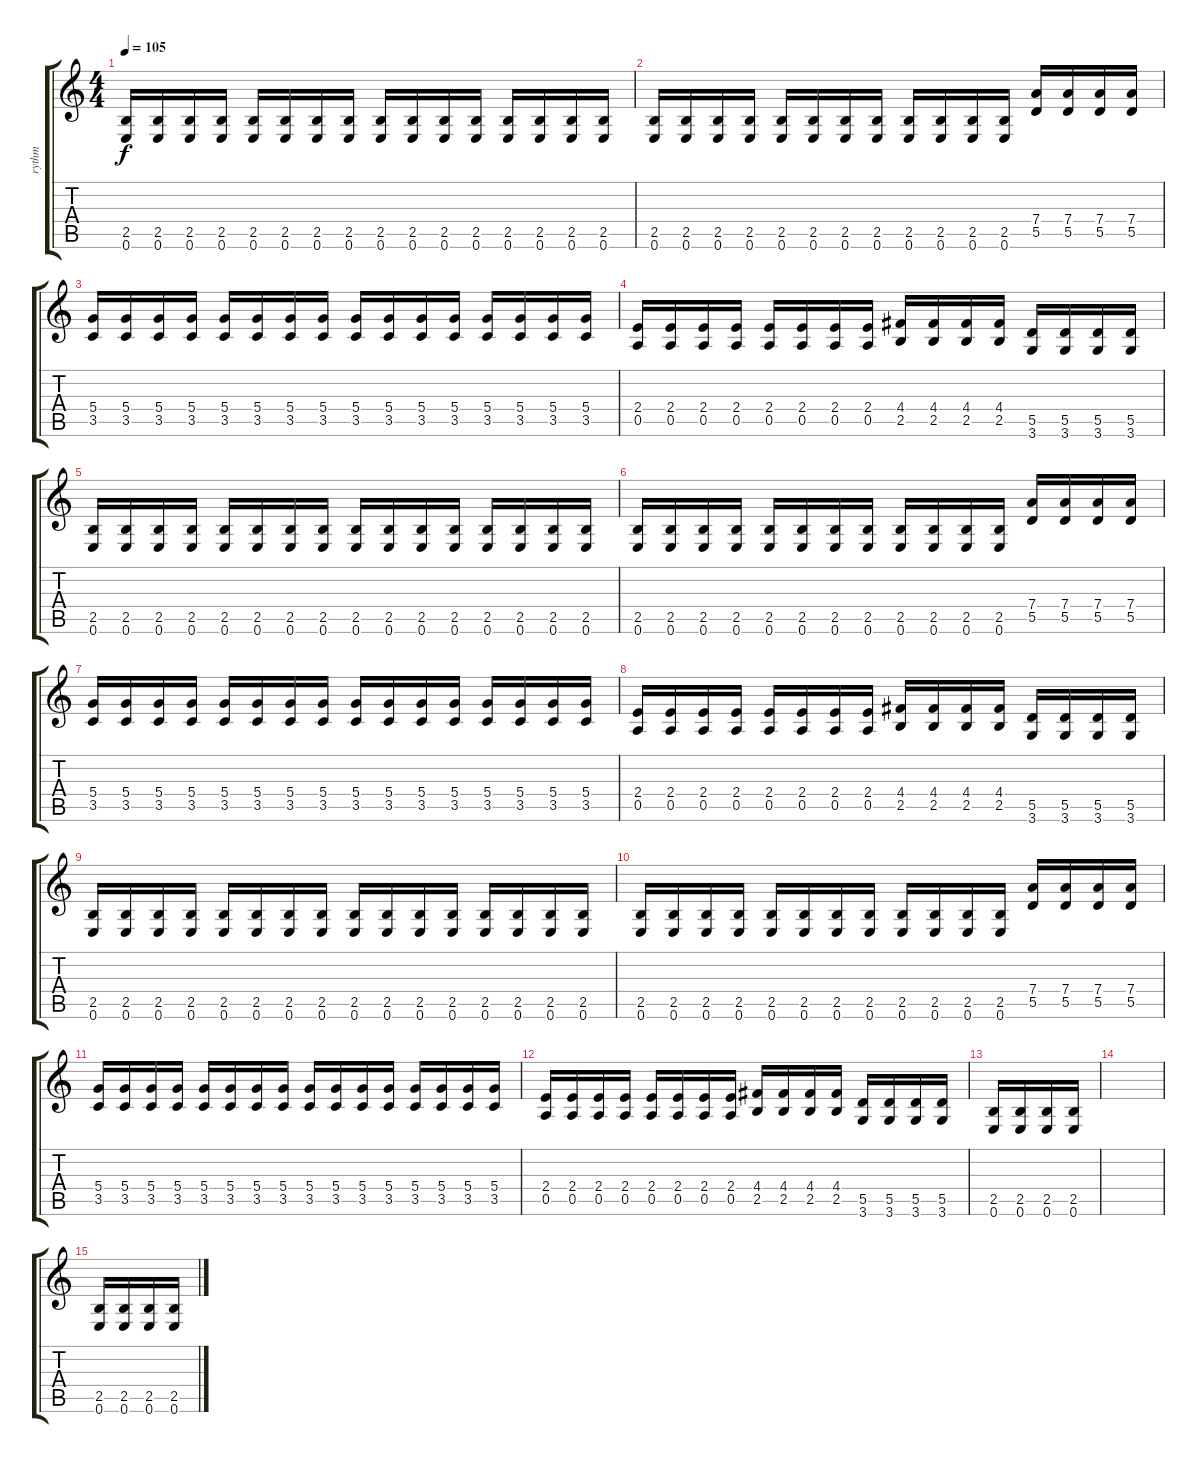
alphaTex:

\track ("rythm" "rythm") {instrument distortionguitar}
\staff {score tabs}
\tuning (E4 B3 G3 D3 A2 E2) {hide}
\ts (4 4)
\tempo 105
\clef g2
\ks c
(2.5 0.6).16{dy f} (2.5 0.6).16 (2.5 0.6).16 (2.5 0.6).16 (2.5 0.6).16 (2.5 0.6).16 (2.5 0.6).16 (2.5 0.6).16 (2.5 0.6).16 (2.5 0.6).16 (2.5 0.6).16 (2.5 0.6).16 (2.5 0.6).16 (2.5 0.6).16 (2.5 0.6).16 (2.5 0.6).16 |
(2.5 0.6).16 (2.5 0.6).16 (2.5 0.6).16 (2.5 0.6).16 (2.5 0.6).16 (2.5 0.6).16 (2.5 0.6).16 (2.5 0.6).16 (2.5 0.6).16 (2.5 0.6).16 (2.5 0.6).16 (2.5 0.6).16 (7.4 5.5).16 (7.4 5.5).16 (7.4 5.5).16 (7.4 5.5).16 |
(5.4 3.5).16 (5.4 3.5).16 (5.4 3.5).16 (5.4 3.5).16 (5.4 3.5).16 (5.4 3.5).16 (5.4 3.5).16 (5.4 3.5).16 (5.4 3.5).16 (5.4 3.5).16 (5.4 3.5).16 (5.4 3.5).16 (5.4 3.5).16 (5.4 3.5).16 (5.4 3.5).16 (5.4 3.5).16 |
(2.4 0.5).16 (2.4 0.5).16 (2.4 0.5).16 (2.4 0.5).16 (2.4 0.5).16 (2.4 0.5).16 (2.4 0.5).16 (2.4 0.5).16 (4.4 2.5).16 (4.4 2.5).16 (4.4 2.5).16 (4.4 2.5).16 (5.5 3.6).16 (5.5 3.6).16 (5.5 3.6).16 (5.5 3.6).16 |
(2.5 0.6).16 (2.5 0.6).16 (2.5 0.6).16 (2.5 0.6).16 (2.5 0.6).16 (2.5 0.6).16 (2.5 0.6).16 (2.5 0.6).16 (2.5 0.6).16 (2.5 0.6).16 (2.5 0.6).16 (2.5 0.6).16 (2.5 0.6).16 (2.5 0.6).16 (2.5 0.6).16 (2.5 0.6).16 |
(2.5 0.6).16 (2.5 0.6).16 (2.5 0.6).16 (2.5 0.6).16 (2.5 0.6).16 (2.5 0.6).16 (2.5 0.6).16 (2.5 0.6).16 (2.5 0.6).16 (2.5 0.6).16 (2.5 0.6).16 (2.5 0.6).16 (7.4 5.5).16 (7.4 5.5).16 (7.4 5.5).16 (7.4 5.5).16 |
(5.4 3.5).16 (5.4 3.5).16 (5.4 3.5).16 (5.4 3.5).16 (5.4 3.5).16 (5.4 3.5).16 (5.4 3.5).16 (5.4 3.5).16 (5.4 3.5).16 (5.4 3.5).16 (5.4 3.5).16 (5.4 3.5).16 (5.4 3.5).16 (5.4 3.5).16 (5.4 3.5).16 (5.4 3.5).16 |
(2.4 0.5).16 (2.4 0.5).16 (2.4 0.5).16 (2.4 0.5).16 (2.4 0.5).16 (2.4 0.5).16 (2.4 0.5).16 (2.4 0.5).16 (4.4 2.5).16 (4.4 2.5).16 (4.4 2.5).16 (4.4 2.5).16 (5.5 3.6).16 (5.5 3.6).16 (5.5 3.6).16 (5.5 3.6).16 |
(2.5 0.6).16 (2.5 0.6).16 (2.5 0.6).16 (2.5 0.6).16 (2.5 0.6).16 (2.5 0.6).16 (2.5 0.6).16 (2.5 0.6).16 (2.5 0.6).16 (2.5 0.6).16 (2.5 0.6).16 (2.5 0.6).16 (2.5 0.6).16 (2.5 0.6).16 (2.5 0.6).16 (2.5 0.6).16 |
(2.5 0.6).16 (2.5 0.6).16 (2.5 0.6).16 (2.5 0.6).16 (2.5 0.6).16 (2.5 0.6).16 (2.5 0.6).16 (2.5 0.6).16 (2.5 0.6).16 (2.5 0.6).16 (2.5 0.6).16 (2.5 0.6).16 (7.4 5.5).16 (7.4 5.5).16 (7.4 5.5).16 (7.4 5.5).16 |
(5.4 3.5).16 (5.4 3.5).16 (5.4 3.5).16 (5.4 3.5).16 (5.4 3.5).16 (5.4 3.5).16 (5.4 3.5).16 (5.4 3.5).16 (5.4 3.5).16 (5.4 3.5).16 (5.4 3.5).16 (5.4 3.5).16 (5.4 3.5).16 (5.4 3.5).16 (5.4 3.5).16 (5.4 3.5).16 |
(2.4 0.5).16 (2.4 0.5).16 (2.4 0.5).16 (2.4 0.5).16 (2.4 0.5).16 (2.4 0.5).16 (2.4 0.5).16 (2.4 0.5).16 (4.4 2.5).16 (4.4 2.5).16 (4.4 2.5).16 (4.4 2.5).16 (5.5 3.6).16 (5.5 3.6).16 (5.5 3.6).16 (5.5 3.6).16 |
(2.5 0.6).16 (2.5 0.6).16 (2.5 0.6).16 (2.5 0.6).16 |
|
(2.5 0.6).16 (2.5 0.6).16 (2.5 0.6).16 (2.5 0.6).16
